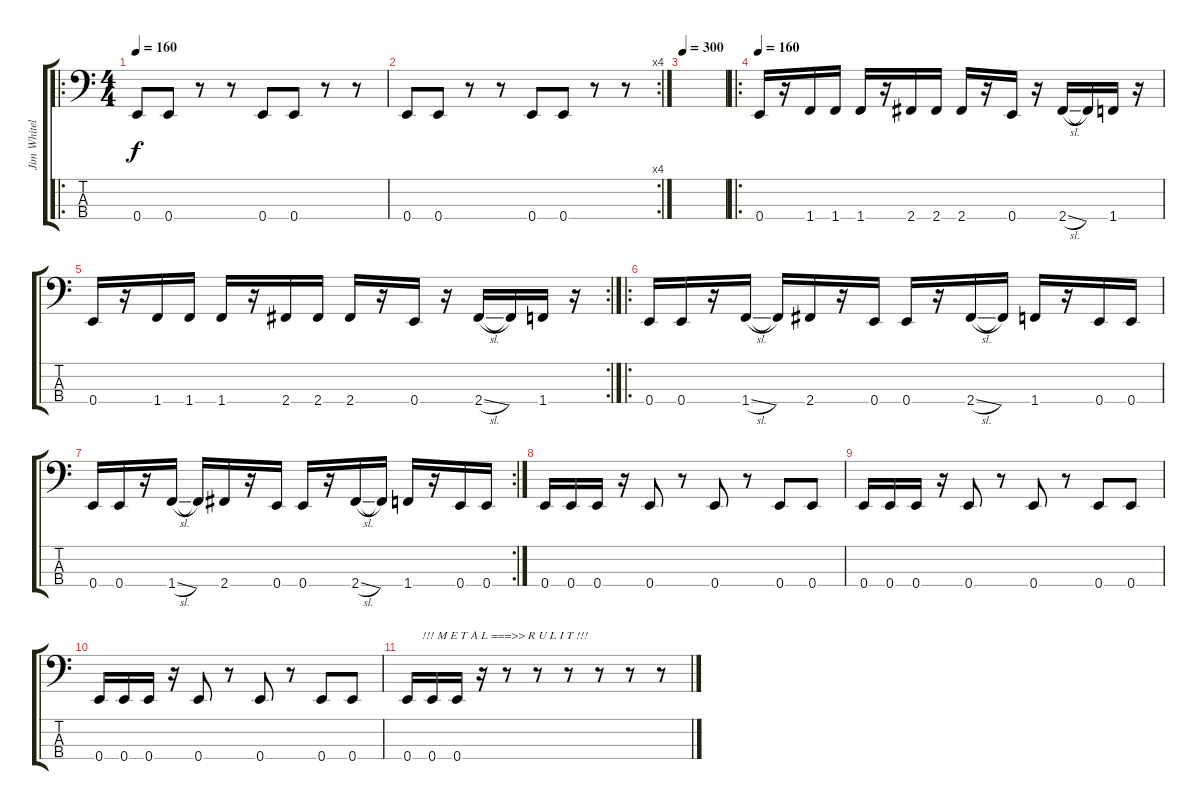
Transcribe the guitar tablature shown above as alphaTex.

\track ("Jim Whitely" "Jim Whitel") {instrument electricbasspick}
\staff {score tabs}
\tuning (G2 D2 A1 E1) {hide}
\ro
\ts (4 4)
\tempo 160
\clef f4
\ks c
0.4.8{dy f} 0.4.8 r.8 r.8 0.4.8 0.4.8 r.8 r.8 |
\rc 4
0.4.8 0.4.8 r.8 r.8 0.4.8 0.4.8 r.8 r.8 |
\tempo 300
|
\ro
\tempo 160
0.4.16 r.16 1.4.16 1.4.16 1.4.16 r.16 2.4.16 2.4.16 2.4.16 r.16 0.4.16 r.16 2.4{sl}.16 2.4{t}.16 1.4.16 r.16 |
\rc 2
0.4.16 r.16 1.4.16 1.4.16 1.4.16 r.16 2.4.16 2.4.16 2.4.16 r.16 0.4.16 r.16 2.4{sl}.16 2.4{t}.16 1.4.16 r.16 |
\ro
0.4.16 0.4.16 r.16 1.4{sl}.16 1.4{t}.16 2.4.16 r.16 0.4.16 0.4.16 r.16 2.4{sl}.16 2.4{t}.16 1.4.16 r.16 0.4.16 0.4.16 |
\rc 2
0.4.16 0.4.16 r.16 1.4{sl}.16 1.4{t}.16 2.4.16 r.16 0.4.16 0.4.16 r.16 2.4{sl}.16 2.4{t}.16 1.4.16 r.16 0.4.16 0.4.16 |
0.4.16 0.4.16 0.4.16 r.16 0.4.8 r.8 0.4.8 r.8 0.4.8 0.4.8 |
0.4.16 0.4.16 0.4.16 r.16 0.4.8 r.8 0.4.8 r.8 0.4.8 0.4.8 |
0.4.16 0.4.16 0.4.16 r.16 0.4.8 r.8 0.4.8 r.8 0.4.8 0.4.8 |
0.4.16{txt "     !!! M E T A L ===>> R U L I T !!!"} 0.4.16 0.4.16 r.16 r.8 r.8 r.8 r.8 r.8 r.8
